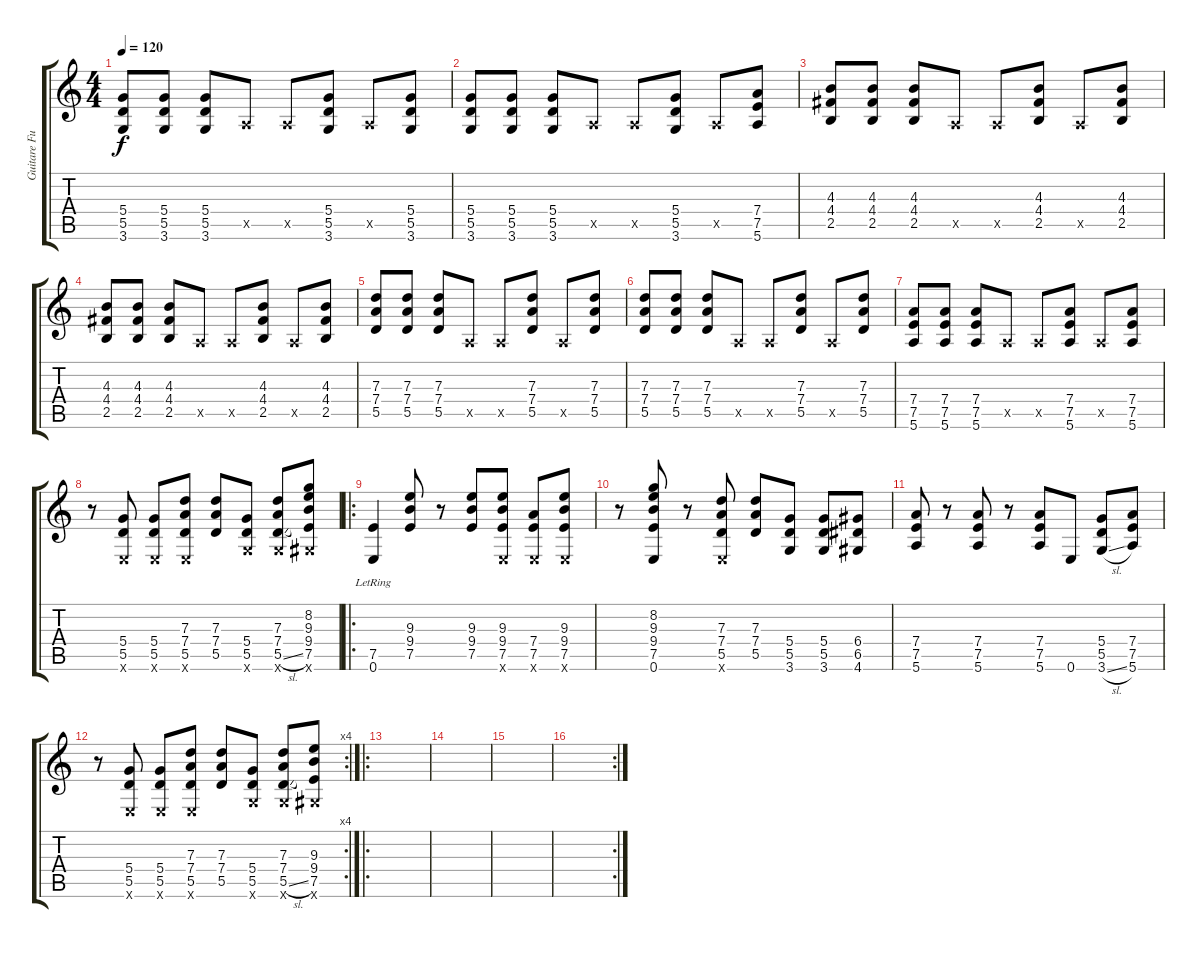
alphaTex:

\track ("Guitare Fuzz Stooges" "Guitare Fu") {instrument overdrivenguitar}
\staff {score tabs}
\tuning (E4 B3 G3 D3 A2 E2) {hide}
\ts (4 4)
\tempo 120
\clef g2
\ks c
(5.4 5.5 3.6).8{dy f} (5.4 5.5 3.6).8 (5.4 5.5 3.6).8 0.5{x}.8 0.5{x}.8 (5.4 5.5 3.6).8 0.5{x}.8 (5.4 5.5 3.6).8 |
(5.4 5.5 3.6).8 (5.4 5.5 3.6).8 (5.4 5.5 3.6).8 0.5{x}.8 0.5{x}.8 (5.4 5.5 3.6).8 0.5{x}.8 (7.4 7.5 5.6).8 |
(4.3 4.4 2.5).8 (4.3 4.4 2.5).8 (4.3 4.4 2.5).8 0.5{x}.8 0.5{x}.8 (4.3 4.4 2.5).8 0.5{x}.8 (4.3 4.4 2.5).8 |
(4.3 4.4 2.5).8 (4.3 4.4 2.5).8 (4.3 4.4 2.5).8 0.5{x}.8 0.5{x}.8 (4.3 4.4 2.5).8 0.5{x}.8 (4.3 4.4 2.5).8 |
(7.3 7.4 5.5).8 (7.3 7.4 5.5).8 (7.3 7.4 5.5).8 0.5{x}.8 0.5{x}.8 (7.3 7.4 5.5).8 0.5{x}.8 (7.3 7.4 5.5).8 |
(7.3 7.4 5.5).8 (7.3 7.4 5.5).8 (7.3 7.4 5.5).8 0.5{x}.8 0.5{x}.8 (7.3 7.4 5.5).8 0.5{x}.8 (7.3 7.4 5.5).8 |
(7.4 7.5 5.6).8 (7.4 7.5 5.6).8 (7.4 7.5 5.6).8 0.5{x}.8 0.5{x}.8 (7.4 7.5 5.6).8 0.5{x}.8 (7.4 7.5 5.6).8 |
r.8 (5.4 5.5 0.6{x}).8 (5.4 5.5 0.6{x}).8 (7.3 7.4 5.5 0.6{x}).8 (7.3 7.4 5.5).8 (5.4 5.5 3.6{x}).8 (7.3 7.4 5.5{sl} 3.6{x}).8 (8.2 9.3 9.4 7.5 4.6{x}).8 |
\ro
(7.5 0.6{lr}).4 (9.3 9.4 7.5).8 r.8 (9.3 9.4 7.5).8 (9.3 9.4 7.5 0.6{x}).8 (7.4 7.5 0.6{x}).8 (9.3 9.4 7.5 0.6{x}).8 |
r.8 (8.2 9.3 9.4 7.5 0.6).8 r.8 (7.3 7.4 5.5 0.6{x}).8 (7.3 7.4 5.5).8 (5.4 5.5 3.6).8 (5.4 5.5 3.6).8 (6.4 6.5 4.6).8 |
(7.4 7.5 5.6).8 r.8 (7.4 7.5 5.6).8 r.8 (7.4 7.5 5.6).8 0.6.8 (5.4 5.5 3.6{sl}).8 (7.4 7.5 5.6).8 |
\rc 4
r.8 (5.4 5.5 0.6{x}).8 (5.4 5.5 0.6{x}).8 (7.3 7.4 5.5 0.6{x}).8 (7.3 7.4 5.5).8 (5.4 5.5 3.6{x}).8 (7.3 7.4 5.5{sl} 3.6{x}).8 (9.3 9.4 7.5 4.6{x}).8 |
\ro
|
|
|
\rc 2
